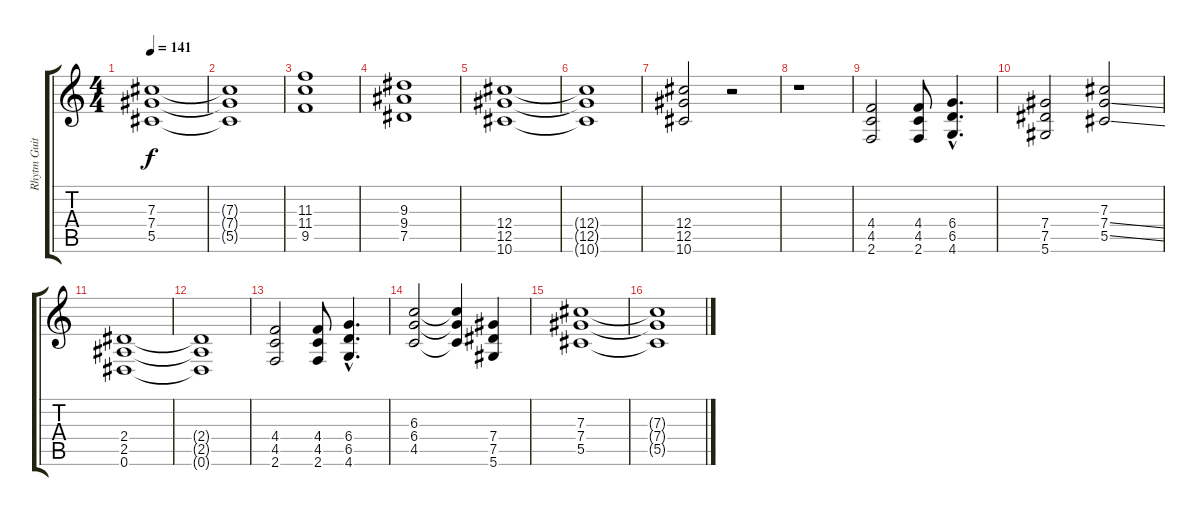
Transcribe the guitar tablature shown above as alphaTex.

\track ("Rhytm Guitar" "Rhytm Guit") {instrument distortionguitar}
\staff {score tabs}
\tuning (Eb4 Bb3 Gb3 Db3 Ab2 Eb2) {hide}
\ts (4 4)
\tempo 141
\clef g2
\ks c
(7.3 7.4 5.5).1{dy f} |
(7.3{t} 7.4{t} 5.5{t}).1 |
(11.3 11.4 9.5).1 |
(9.3 9.4 7.5).1 |
(12.4 12.5 10.6).1 |
(12.4{t} 12.5{t} 10.6{t}).1 |
(12.4 12.5 10.6).2 r.2 |
r.1 |
(4.4 4.5 2.6).2 (4.4 4.5 2.6).8 (6.4{hac} 6.5{hac} 4.6{hac}).4{d} |
(7.4 7.5 5.6).2 (7.3 7.4{ss} 5.5{ss}).2 |
(2.4 2.5 0.6).1 |
(2.4{t} 2.5{t} 0.6{t}).1 |
(4.4 4.5 2.6).2 (4.4 4.5 2.6).8 (6.4{hac} 6.5{hac} 4.6{hac}).4{d} |
(6.3 6.4 4.5).2 (6.3{t} 6.4{t} 4.5{t}).4 (7.4 7.5 5.6).4 |
(7.3 7.4 5.5).1 |
(7.3{t} 7.4{t} 5.5{t}).1
